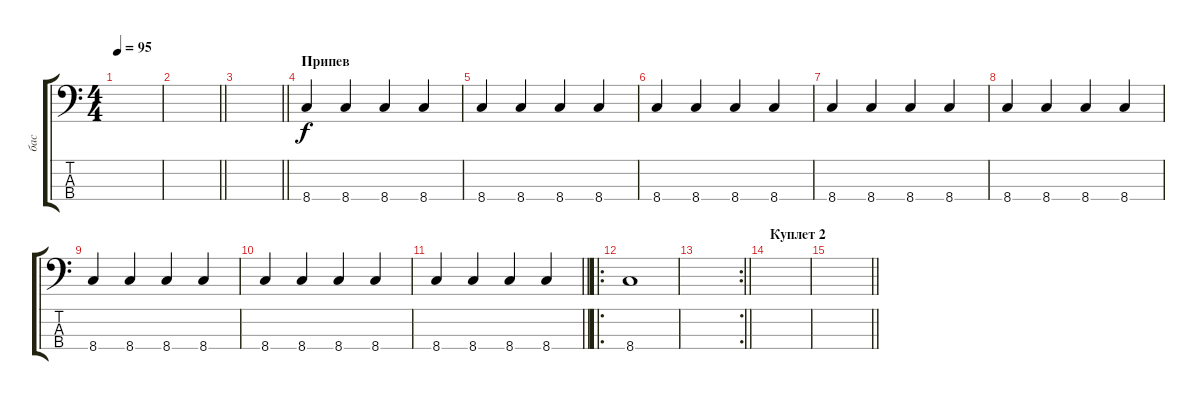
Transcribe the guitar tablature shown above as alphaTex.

\track ("бас" "бас") {instrument electricbassfinger}
\staff {score tabs}
\tuning (G2 D2 A1 E1) {hide}
\ts (4 4)
\tempo 95
\clef f4
\ks c
|
\barLineRight lightlight
|
\barLineRight lightlight
|
\section ("" "Припев")
8.4.4 8.4.4 8.4.4 8.4.4 |
8.4.4 8.4.4 8.4.4 8.4.4 |
8.4.4 8.4.4 8.4.4 8.4.4 |
8.4.4 8.4.4 8.4.4 8.4.4 |
8.4.4 8.4.4 8.4.4 8.4.4 |
8.4.4 8.4.4 8.4.4 8.4.4 |
8.4.4 8.4.4 8.4.4 8.4.4 |
\barLineRight lightlight
8.4.4 8.4.4 8.4.4 8.4.4 |
\ro
8.4.1 |
\rc 2
\barLineRight lightlight
|
\section ("" "Куплет 2")
|
\barLineRight lightlight
